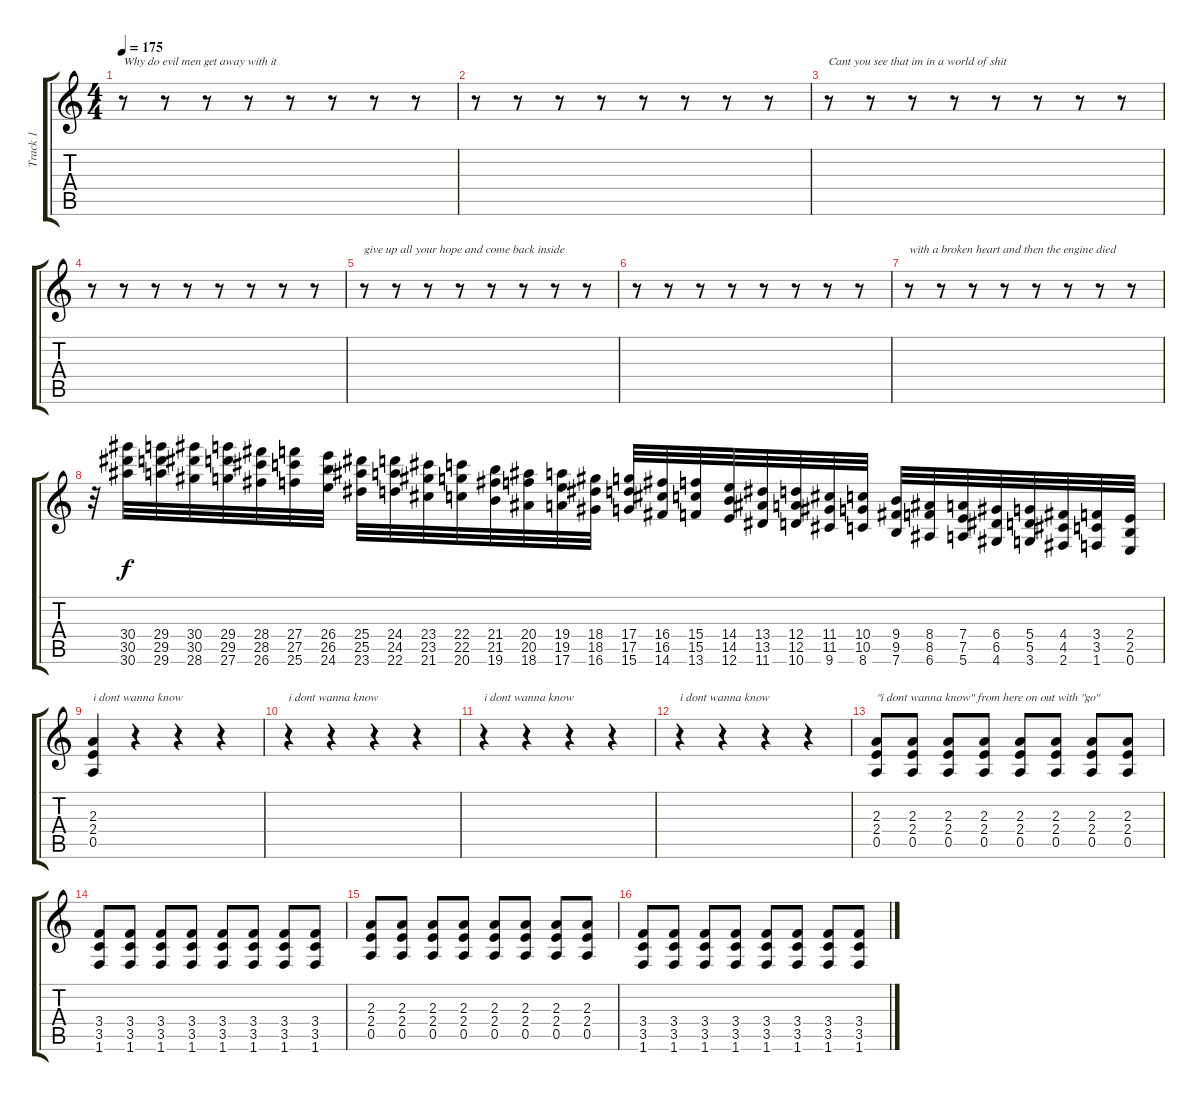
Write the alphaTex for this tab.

\track ("Track 1" "Track 1") {instrument distortionguitar}
\staff {score tabs}
\tuning (E4 B3 G3 D3 A2 E2) {hide}
\ts (4 4)
\tempo 175
\clef g2
\ks c
r.8{txt "Why do evil men get away with it" dy f} r.8 r.8 r.8 r.8 r.8 r.8 r.8 |
r.8 r.8 r.8 r.8 r.8 r.8 r.8 r.8 |
r.8{txt "Cant you see that im in a world of shit"} r.8 r.8 r.8 r.8 r.8 r.8 r.8 |
r.8 r.8 r.8 r.8 r.8 r.8 r.8 r.8 |
r.8{txt "give up all your hope and come back inside"} r.8 r.8 r.8 r.8 r.8 r.8 r.8 |
r.8 r.8 r.8 r.8 r.8 r.8 r.8 r.8 |
r.8{txt "with a broken heart and then the engine died"} r.8 r.8 r.8 r.8 r.8 r.8 r.8 |
r.32 (30.4 30.5 30.6).32{volume 13} (29.4 29.5 29.6).32 (30.4 30.5 28.6).32 (29.4 29.5 27.6).32 (28.4 28.5 26.6).32 (27.4 27.5 25.6).32 (26.4 26.5 24.6).32 (25.4 25.5 23.6).32 (24.4 24.5 22.6).32 (23.4 23.5 21.6).32 (22.4 22.5 20.6).32 (21.4 21.5 19.6).32 (20.4 20.5 18.6).32 (19.4 19.5 17.6).32 (18.4 18.5 16.6).32 (17.4 17.5 15.6).32 (16.4 16.5 14.6).32 (15.4 15.5 13.6).32 (14.4 14.5 12.6).32 (13.4 13.5 11.6).32 (12.4 12.5 10.6).32 (11.4 11.5 9.6).32 (10.4 10.5 8.6).32 (9.4 9.5 7.6).32 (8.4 8.5 6.6).32 (7.4 7.5 5.6).32 (6.4 6.5 4.6).32 (5.4 5.5 3.6).32 (4.4 4.5 2.6).32 (3.4 3.5 1.6).32 (2.4 2.5 0.6).32 |
(2.3 2.4 0.5).4{txt "i dont wanna know"} r.4 r.4 r.4 |
r.4{txt "i dont wanna know"} r.4 r.4 r.4 |
r.4{txt "i dont wanna know"} r.4 r.4 r.4 |
r.4{txt "i dont wanna know"} r.4 r.4 r.4 |
(2.3 2.4 0.5).8{txt "\"i dont wanna know\" from here on out with \"go\""} (2.3 2.4 0.5).8 (2.3 2.4 0.5).8 (2.3 2.4 0.5).8 (2.3 2.4 0.5).8 (2.3 2.4 0.5).8 (2.3 2.4 0.5).8 (2.3 2.4 0.5).8 |
(3.4 3.5 1.6).8 (3.4 3.5 1.6).8 (3.4 3.5 1.6).8 (3.4 3.5 1.6).8 (3.4 3.5 1.6).8 (3.4 3.5 1.6).8 (3.4 3.5 1.6).8 (3.4 3.5 1.6).8 |
(2.3 2.4 0.5).8 (2.3 2.4 0.5).8 (2.3 2.4 0.5).8 (2.3 2.4 0.5).8 (2.3 2.4 0.5).8 (2.3 2.4 0.5).8 (2.3 2.4 0.5).8 (2.3 2.4 0.5).8 |
(3.4 3.5 1.6).8 (3.4 3.5 1.6).8 (3.4 3.5 1.6).8 (3.4 3.5 1.6).8 (3.4 3.5 1.6).8 (3.4 3.5 1.6).8 (3.4 3.5 1.6).8 (3.4 3.5 1.6).8
